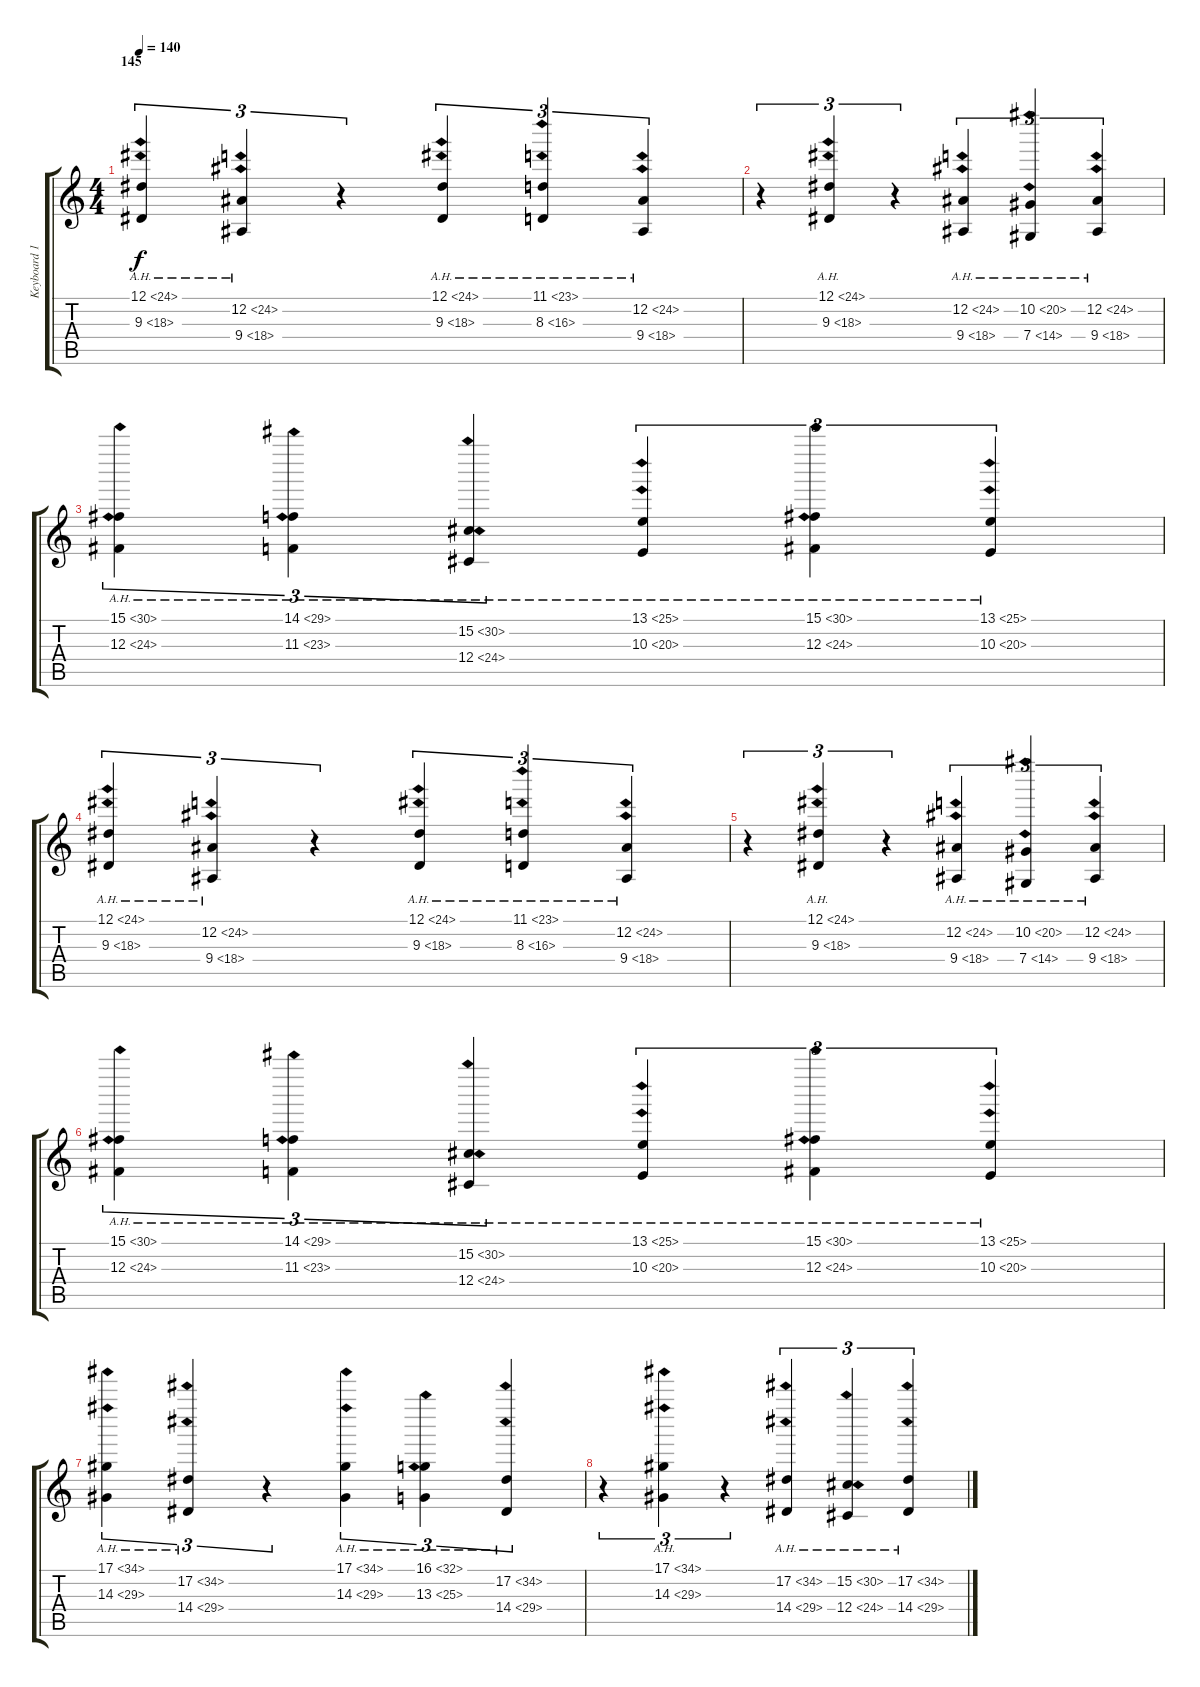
\track ("Keyboard 1" "Keyboard 1") {instrument synthstrings2}
\staff {score tabs}
\tuning (Eb4 Bb3 Gb3 Db3 Ab2 Eb2) {hide}
\ts (4 4)
\section ("" "145")
\tempo 140
\tempo 145
\tempo 140
\clef g2
\ks c
(12.1{ah 12} 9.3{ah 9}).4{tu (3 2) dy f volume 5 instrument synthstrings2} (12.2{ah 12} 9.4{ah 9}).4{tu (3 2)} r.4{tu (3 2)} (12.1{ah 12} 9.3{ah 9}).4{tu (3 2)} (11.1{ah 12} 8.3{ah 8}).4{tu (3 2)} (12.2{ah 12} 9.4{ah 9}).4{tu (3 2)} |
r.4{tu (3 2)} (12.1{ah 12} 9.3{ah 9}).4{tu (3 2)} r.4{tu (3 2)} (12.2{ah 12} 9.4{ah 9}).4{tu (3 2)} (10.2{ah 10} 7.4{ah 7}).4{tu (3 2)} (12.2{ah 12} 9.4{ah 9}).4{tu (3 2)} |
(15.1{ah 15} 12.3{ah 12}).4{tu (3 2)} (14.1{ah 15} 11.3{ah 12}).4{tu (3 2)} (15.2{ah 15} 12.4{ah 12}).4{tu (3 2)} (13.1{ah 12} 10.3{ah 10}).4{tu (3 2)} (15.1{ah 15} 12.3{ah 12}).4{tu (3 2)} (13.1{ah 12} 10.3{ah 10}).4{tu (3 2)} |
(12.1{ah 12} 9.3{ah 9}).4{tu (3 2)} (12.2{ah 12} 9.4{ah 9}).4{tu (3 2)} r.4{tu (3 2)} (12.1{ah 12} 9.3{ah 9}).4{tu (3 2)} (11.1{ah 12} 8.3{ah 8}).4{tu (3 2)} (12.2{ah 12} 9.4{ah 9}).4{tu (3 2)} |
r.4{tu (3 2)} (12.1{ah 12} 9.3{ah 9}).4{tu (3 2)} r.4{tu (3 2)} (12.2{ah 12} 9.4{ah 9}).4{tu (3 2)} (10.2{ah 10} 7.4{ah 7}).4{tu (3 2)} (12.2{ah 12} 9.4{ah 9}).4{tu (3 2)} |
(15.1{ah 15} 12.3{ah 12}).4{tu (3 2)} (14.1{ah 15} 11.3{ah 12}).4{tu (3 2)} (15.2{ah 15} 12.4{ah 12}).4{tu (3 2)} (13.1{ah 12} 10.3{ah 10}).4{tu (3 2)} (15.1{ah 15} 12.3{ah 12}).4{tu (3 2)} (13.1{ah 12} 10.3{ah 10}).4{tu (3 2)} |
(17.1{ah 17} 14.3{ah 15}).4{tu (3 2)} (17.2{ah 17} 14.4{ah 15}).4{tu (3 2)} r.4{tu (3 2)} (17.1{ah 17} 14.3{ah 15}).4{tu (3 2)} (16.1{ah 16} 13.3{ah 12}).4{tu (3 2)} (17.2{ah 17} 14.4{ah 15}).4{tu (3 2)} |
r.4{tu (3 2)} (17.1{ah 17} 14.3{ah 15}).4{tu (3 2)} r.4{tu (3 2)} (17.2{ah 17} 14.4{ah 15}).4{tu (3 2)} (15.2{ah 15} 12.4{ah 12}).4{tu (3 2)} (17.2{ah 17} 14.4{ah 15}).4{tu (3 2)}
